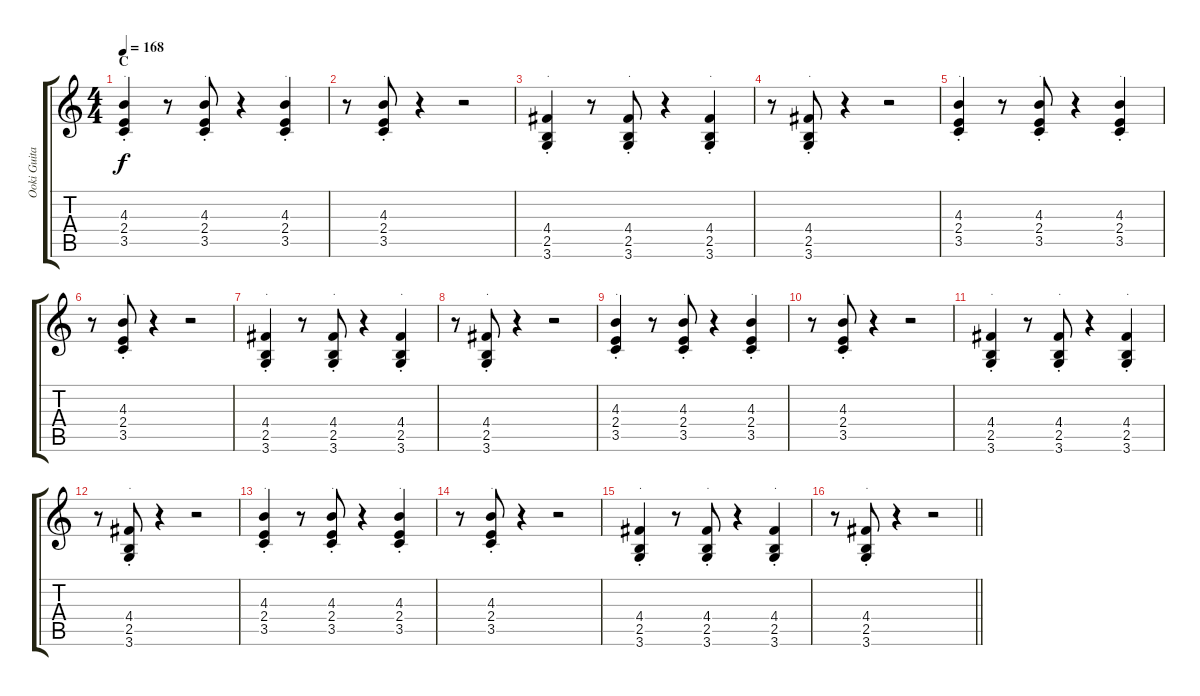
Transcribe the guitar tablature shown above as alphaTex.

\track ("Ooki Guitar" "Ooki Guita") {instrument electricguitarjazz}
\staff {score tabs}
\tuning (E4 B3 G3 D3 A2 E2) {hide}
\ts (4 4)
\section ("" "C")
\tempo 168
\clef g2
\ks c
(4.3{st} 2.4{st} 3.5{st}).4{txt "." dy f instrument electricguitarjazz} r.8 (4.3{st} 2.4{st} 3.5{st}).8{txt "."} r.4 (4.3{st} 2.4{st} 3.5{st}).4{txt "."} |
r.8 (4.3{st} 2.4{st} 3.5{st}).8{txt "."} r.4 r.2 |
(4.4{st} 2.5{st} 3.6{st}).4{txt "."} r.8 (4.4{st} 2.5{st} 3.6{st}).8{txt "."} r.4 (4.4{st} 2.5{st} 3.6{st}).4{txt "."} |
r.8 (4.4{st} 2.5{st} 3.6{st}).8{txt "."} r.4 r.2 |
(4.3{st} 2.4{st} 3.5{st}).4{txt "."} r.8 (4.3{st} 2.4{st} 3.5{st}).8{txt "."} r.4 (4.3{st} 2.4{st} 3.5{st}).4{txt "."} |
r.8 (4.3{st} 2.4{st} 3.5{st}).8{txt "."} r.4 r.2 |
(4.4{st} 2.5{st} 3.6{st}).4{txt "."} r.8 (4.4{st} 2.5{st} 3.6{st}).8{txt "."} r.4 (4.4{st} 2.5{st} 3.6{st}).4{txt "."} |
r.8 (4.4{st} 2.5{st} 3.6{st}).8{txt "."} r.4 r.2 |
(4.3{st} 2.4{st} 3.5{st}).4{txt "."} r.8 (4.3{st} 2.4{st} 3.5{st}).8{txt "."} r.4 (4.3{st} 2.4{st} 3.5{st}).4{txt "."} |
r.8 (4.3{st} 2.4{st} 3.5{st}).8{txt "."} r.4 r.2 |
(4.4{st} 2.5{st} 3.6{st}).4{txt "."} r.8 (4.4{st} 2.5{st} 3.6{st}).8{txt "."} r.4 (4.4{st} 2.5{st} 3.6{st}).4{txt "."} |
r.8 (4.4{st} 2.5{st} 3.6{st}).8{txt "."} r.4 r.2 |
(4.3{st} 2.4{st} 3.5{st}).4{txt "."} r.8 (4.3{st} 2.4{st} 3.5{st}).8{txt "."} r.4 (4.3{st} 2.4{st} 3.5{st}).4{txt "."} |
r.8 (4.3{st} 2.4{st} 3.5{st}).8{txt "."} r.4 r.2 |
(4.4{st} 2.5{st} 3.6{st}).4{txt "."} r.8 (4.4{st} 2.5{st} 3.6{st}).8{txt "."} r.4 (4.4{st} 2.5{st} 3.6{st}).4{txt "."} |
\barLineRight lightlight
r.8 (4.4{st} 2.5{st} 3.6{st}).8{txt "."} r.4 r.2
